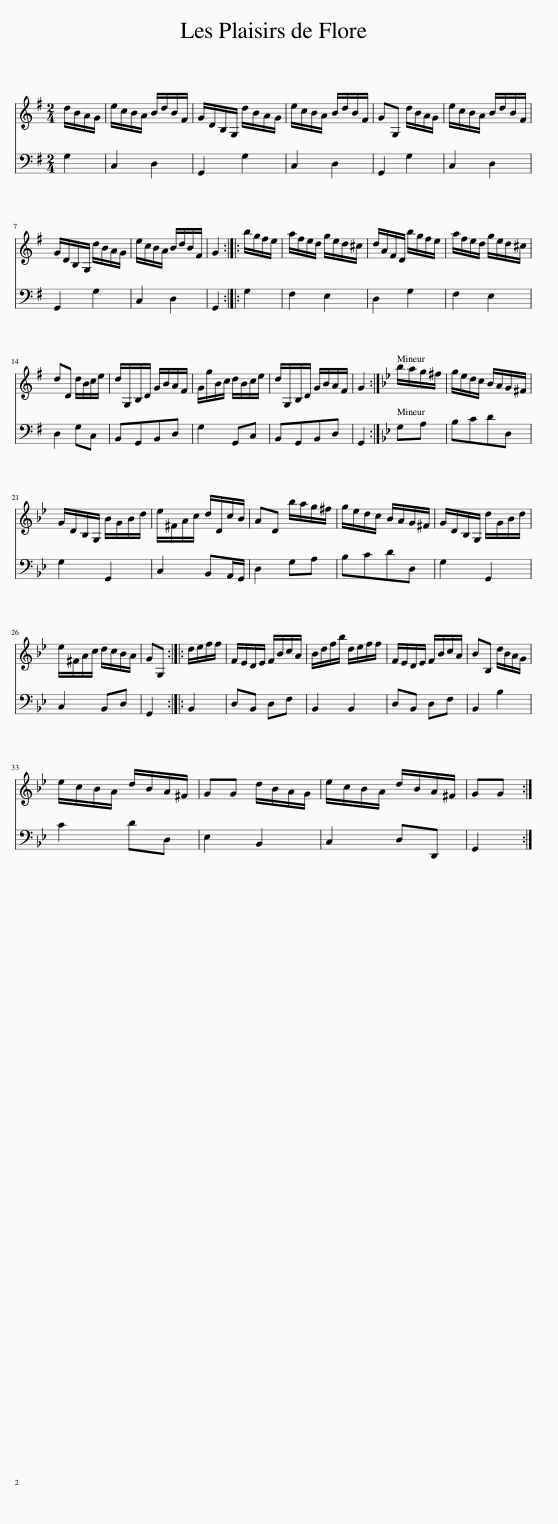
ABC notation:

X:1
%%score 1 2
L:1/8
M:2/4
I:linebreak $
K:G
V:1 treble
V:2 bass
V:1
 d/B/A/G/ | e/c/B/A/ B/d/B/F/ | G/D/B,/G,/ d/B/A/G/ | e/c/B/A/ B/d/B/F/ | GG, d/B/A/G/ | %5
 e/c/B/A/ B/d/B/F/ |$ G/D/B,/G,/ d/B/A/G/ | e/c/B/A/ B/d/B/F/ | G2 :: b/g/f/e/ | %10
 a/f/e/d/ g/e/d/^c/ | d/A/F/D/ b/g/f/e/ | a/f/e/d/ g/e/d/^c/ |$ dD d/B/c/e/ | d/G,/B,/D/ G/B/A/F/ | %15
 G/g/B/c/ d/B/c/e/ | d/G,/B,/D/ G/B/A/F/ | G2 :|[K:Gmin] b/a/g/^f/ | g/e/d/c/ B/A/G/^F/ |$ %20
 G/D/B,/G,/ B/G/B/d/ | e/^F/A/c/ d/D/c/B/ | AD b/a/g/^f/ | g/e/d/c/ B/A/G/^F/ | G/D/B,/G,/ d/G/B/d/ |$ %25
 e/^F/A/c/ d/c/B/A/ | GG, :: d/e/f/f/ | F/E/D/E/ F/B/c/A/ | B/d/f/b/ d/e/f/f/ | %30
 F/E/D/E/ F/B/c/A/ | BB, d/B/A/G/ |$ e/c/B/A/ d/B/A/^F/ | GG d/B/A/G/ | e/c/B/A/ d/B/A/^F/ | %35
 GG :| %36
V:2
 G,2 | C,2 D,2 | G,,2 G,2 | C,2 D,2 | G,,2 G,2 | %5
 C,2 D,2 |$ G,,2 G,2 | C,2 D,2 | G,,2 :: G,2 | %10
 F,2 E,2 | D,2 G,2 | F,2 E,2 |$ D,2 G,C, | B,,G,,B,,D, | %15
 G,2 G,,C, | B,,G,,B,,D, | G,,2 :|[K:Gmin] G,A, | B,CDD, |$ %20
 G,2 G,,2 | C,2 B,,A,,/G,,/ | D,2 G,A, | B,CDD, | G,2 G,,2 |$ %25
 C,2 B,,D, | G,,2 :: B,,2 | D,B,, D,F, | B,,2 B,,2 | %30
 D,B,, D,F, | B,,2 B,2 |$ C2 DD, | E,2 B,,2 | C,2 D,D,, | %35
 G,,2 :| %36
